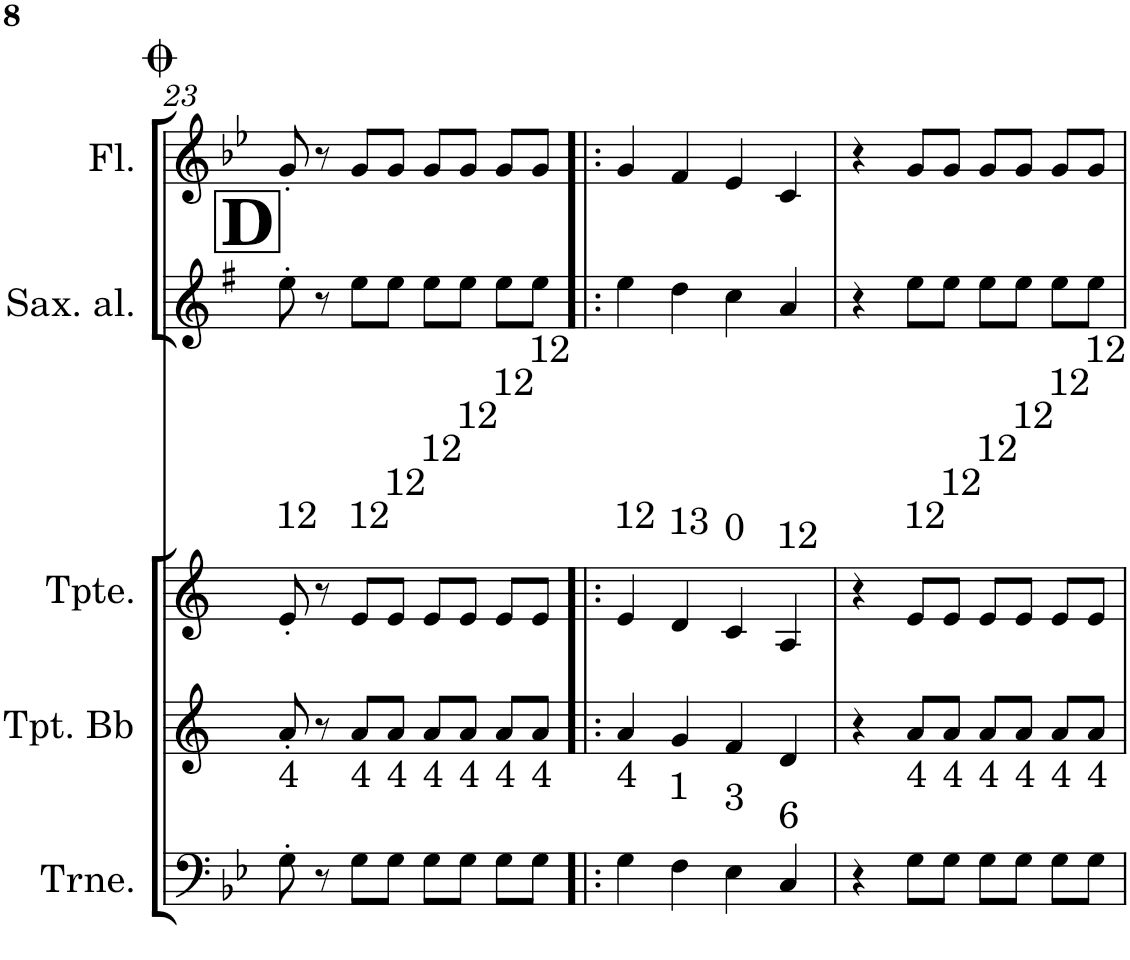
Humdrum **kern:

**kern	**kern	**kern	**kern	**kern
*part5	*part4	*part3	*part2	*part1
*staff5	*staff4	*staff3	*staff2	*staff1
*I"C ClavF	*I"Bb	*I"Bb - Pirata	*I"Eb	*I"C ClavG
!!LO:PB:g=z
*clefF4	*clefG2	*clefG2	*clefG2	*clefG2
*	*Trd1c2	*Trd1c2	*Trd5c9	*
*k[b-e-]	*k[]	*k[]	*k[f#]	*k[b-e-]
*B-:	*	*	*G:	*B-:
*M4/4	*M4/4	*M4/4	*M4/4	*M4/4
!!LO:REH:place=s1:b:B:cj:fs=24.7284:t=D
=23	=23	=23	=23	=23
!	!	!LO:TX:a:t=12	!	!
!LO:TX:a:t=4	!	!	!	!
8G'\	8a'/	8e'/	8ee'\	8g'/
8r	8r	8r	8r	8r
!	!	!LO:TX:a:t=12	!	!
!LO:TX:a:t=4	!	!	!	!
8G\L	8a/L	8e/L	8ee\L	8g/L
!	!	!LO:TX:a:t=12	!	!
!LO:TX:a:t=4	!	!	!	!
8G\J	8a/J	8e/J	8ee\J	8g/J
!	!	!LO:TX:a:t=12	!	!
!LO:TX:a:t=4	!	!	!	!
8G\L	8a/L	8e/L	8ee\L	8g/L
!	!	!LO:TX:a:t=12	!	!
!LO:TX:a:t=4	!	!	!	!
8G\J	8a/J	8e/J	8ee\J	8g/J
!	!	!LO:TX:a:t=12	!	!
!LO:TX:a:t=4	!	!	!	!
8G\L	8a/L	8e/L	8ee\L	8g/L
!	!	!LO:TX:a:t=12	!	!
!LO:TX:a:t=4	!	!	!	!
8G\J	8a/J	8e/J	8ee\J	8g/J
=24!|:	=24!|:	=24!|:	=24!|:	=24!|:
!	!	!LO:TX:a:t=12	!	!
!LO:TX:a:t=4	!	!	!	!
4G\	4a/	4e/	4ee\	4g/
!	!	!LO:TX:a:t=13	!	!
!LO:TX:a:t=1	!	!	!	!
4F\	4g/	4d/	4dd\	4f/
!	!	!LO:TX:a:t=0	!	!
!LO:TX:a:t=3	!	!	!	!
4E-\	4f/	4c/	4cc\	4e-/
!	!	!LO:TX:a:t=12	!	!
!LO:TX:a:t=6	!	!	!	!
4C/	4d/	4A/	4a/	4c/
=25	=25	=25	=25	=25
4r	4r	4r	4r	4r
!	!	!LO:TX:a:t=12	!	!
!LO:TX:a:t=4	!	!	!	!
8G\L	8a/L	8e/L	8ee\L	8g/L
!	!	!LO:TX:a:t=12	!	!
!LO:TX:a:t=4	!	!	!	!
8G\J	8a/J	8e/J	8ee\J	8g/J
!	!	!LO:TX:a:t=12	!	!
!LO:TX:a:t=4	!	!	!	!
8G\L	8a/L	8e/L	8ee\L	8g/L
!	!	!LO:TX:a:t=12	!	!
!LO:TX:a:t=4	!	!	!	!
8G\J	8a/J	8e/J	8ee\J	8g/J
!	!	!LO:TX:a:t=12	!	!
!LO:TX:a:t=4	!	!	!	!
8G\L	8a/L	8e/L	8ee\L	8g/L
!	!	!LO:TX:a:t=12	!	!
!LO:TX:a:t=4	!	!	!	!
8G\J	8a/J	8e/J	8ee\J	8g/J
=	=	=	=	=
*-	*-	*-	*-	*-
